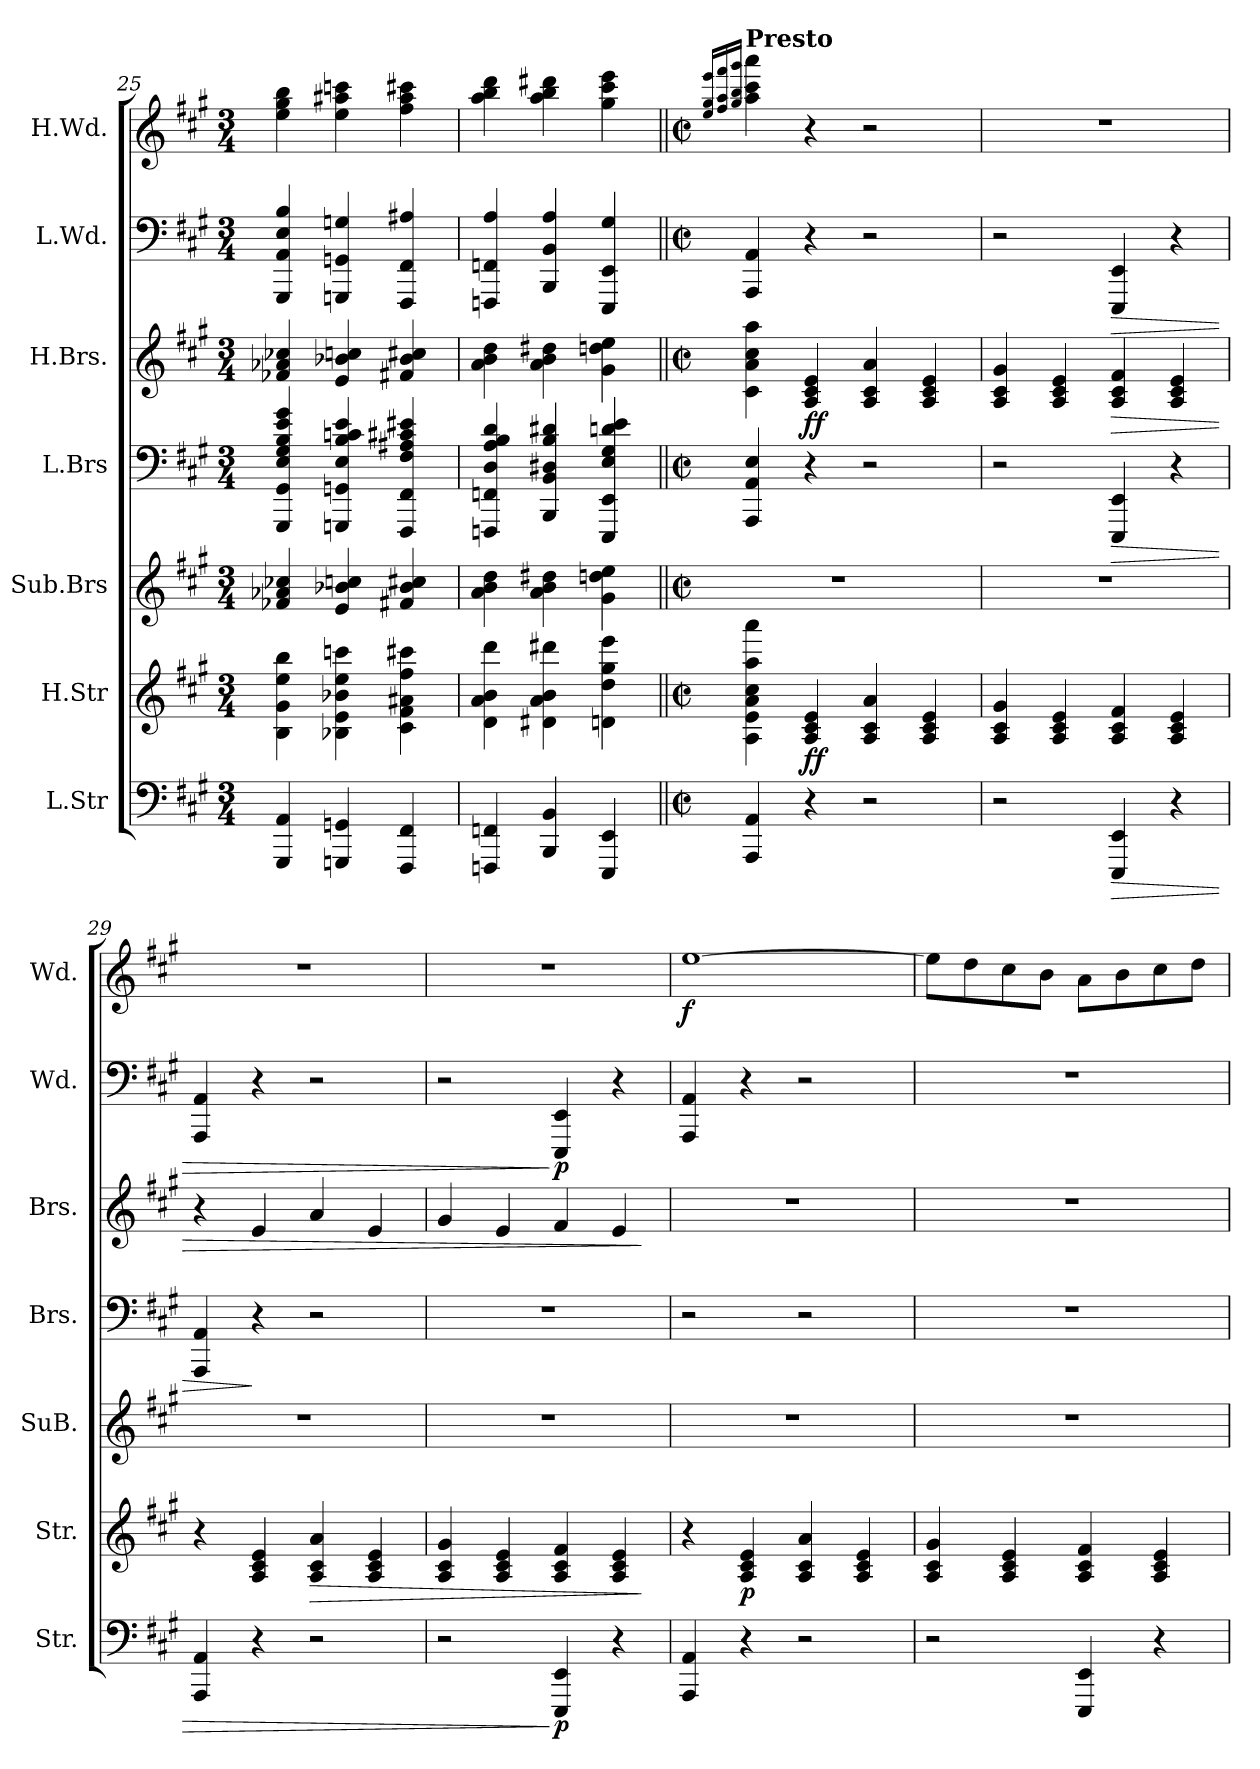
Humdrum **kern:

**kern	**dynam	**kern	**dynam	**kern	**kern	**dynam	**kern	**dynam	**kern	**dynam	**kern	**dynam
*part7	*part7	*part6	*part6	*part5	*part4	*part4	*part3	*part3	*part2	*part2	*part1	*part1
*staff7	*staff7	*staff6	*staff6	*staff5	*staff4	*staff4	*staff3	*staff3	*staff2	*staff2	*staff1	*staff1
*I"L.Str	*	*I"H.Str	*	*I"Sub.Brs	*I"L.Brs	*	*I"H.Brs.	*	*I"L.Wd.	*	*I"H.Wd.	*
*I'Str.	*	*I'Str.	*	*I'SuB.	*I'Brs.	*	*I'Brs.	*	*I'Wd.	*	*I'Wd.	*
!!LO:LB:g=z
*clefF4	*	*clefG2	*	*clefG2	*clefF4	*	*clefG2	*	*clefF4	*	*clefG2	*
*k[f#c#g#]	*	*k[f#c#g#]	*	*k[f#c#g#]	*k[f#c#g#]	*	*k[f#c#g#]	*	*k[f#c#g#]	*	*k[f#c#g#]	*
*M3/4	*	*M3/4	*	*M3/4	*M3/4	*	*M3/4	*	*M3/4	*	*M3/4	*
*MM84	*	*MM84	*	*MM84	*MM84	*	*MM84	*	*MM84	*	*MM84	*
=25	=25	=25	=25	=25	=25	=25	=25	=25	=25	=25	=25	=25
4GGG#/ 4AA/	.	4B\ 4g#\ 4ee\ 4bb\	.	4f-X/ 4a-X/ 4cc-X/	4GGG#/ 4GG#/ 4E/ 4G#/ 4B/ 4e/ 4g#/	.	4f-X/ 4a-X/ 4cc-X/	.	4GGG#/ 4AA/ 4E/ 4B/	.	4ee\ 4gg#\ 4bb\	.
*	*	*	*	*	*	*	*	*	*	*	*MM80	*
4GGGn/ 4GGn/	.	4B-X\ 4e\ 4b-X\ 4ee\ 4cccn\	.	4e/ 4b-X/ 4ccn/	4GGGn/ 4GGn/ 4E/ 4B/ 4cn/ 4e/	.	4e/ 4b-X/ 4ccn/	.	4GGGn/ 4GGn/ 4Gn/	.	4ee\ 4aa#X\ 4cccn\	.
*	*	*	*	*	*	*	*	*	*	*	*MM76	*
4FFF#/ 4FF#/	.	4c#\ 4f#\ 4a#X\ 4ff#\ 4ccc#X\	.	4f#X/ 4b-/ 4cc#X/	4FFF#/ 4FF#/ 4F#/ 4A#X/ 4c#X/ 4e#X/	.	4f#X/ 4b-/ 4cc#X/	.	4FFF#/ 4FF#/ 4A#X/	.	4ff#\ 4aa#\ 4ccc#X\	.
=26	=26	=26	=26	=26	=26	=26	=26	=26	=26	=26	=26	=26
*	*	*	*	*	*	*	*	*	*	*	*MM72	*
4FFFn/ 4FFn/	.	4d\ 4a\ 4b\ 4ddd\	.	4a\ 4b\ 4dd\	4FFFn/ 4FFn/ 4D/ 4A/ 4B/ 4d/	.	4a\ 4b\ 4dd\	.	4FFFn/ 4FFn/ 4A/	.	4aa\ 4bb\ 4ddd\	.
*	*	*	*	*	*	*	*	*	*	*	*MM69	*
4BBB/ 4BB/	.	4d#X\ 4a\ 4b\ 4ddd#X\	.	4a\ 4b\ 4dd#X\	4BBB/ 4BB/ 4D#X/ 4B/ 4d#X/	.	4a\ 4b\ 4dd#X\	.	4BBB/ 4BB/ 4A/	.	4aa\ 4bb\ 4ddd#X\	.
*	*	*	*	*	*	*	*	*	*	*	*MM60	*
4EEE/ 4EE/	.	4dn\ 4dd\ 4gg#\ 4eee\	.	4g#\ 4ddn\ 4ee\	4EEE/ 4EE/ 4E/ 4G#/ 4dn/ 4e/	.	4g#\ 4ddn\ 4ee\	.	4EEE/ 4EE/ 4G#/	.	4gg#\ 4ccc#\ 4eee\	.
=27||	=27||	=27||	=27||	=27||	=27||	=27||	=27||	=27||	=27||	=27||	=27||	=27||
!!LO:REH:place=s1:a:B:fs=14:t=4
*M2/2	*	*M2/2	*	*M2/2	*M2/2	*	*M2/2	*	*M2/2	*	*M2/2	*
*met(c|)	*	*met(c|)	*	*met(c|)	*met(c|)	*	*met(c|)	*	*met(c|)	*	*met(c|)	*
.	.	.	.	.	.	.	.	.	.	.	16qee/ 16qgg#/ 16qeee/LL	.
.	.	.	.	.	.	.	.	.	.	.	16qff#/ 16qaa/ 16qfff#/	.
.	.	.	.	.	.	.	.	.	.	.	16qgg#/ 16qbb/ 16qggg#/JJ	.
!	!	!	!	!	!	!	!	!	!	!	!LO:TX:a:B:t=Presto	!
4AAA/ 4AA/	.	4A\ 4e\ 4a\ 4cc#\ 4aa\ 4aaa\	.	1r	4AAA/ 4AA/ 4E/	.	4c#\ 4a\ 4cc#\ 4aa\	.	4AAA/ 4AA/	.	4aa\ 4ccc#\ 4aaa\	.
!	!	!	!LO:DY:b	!	!	!	!	!LO:DY:b	!	!	!	!
4r	.	4A/ 4c#/ 4e/	ff	.	4r	.	4A/ 4c#/ 4e/	ff	4r	.	4r	.
2r	.	4A/ 4c#/ 4a/	.	.	2r	.	4A/ 4c#/ 4a/	.	2r	.	2r	.
.	.	4A/ 4c#/ 4e/	.	.	.	.	4A/ 4c#/ 4e/	.	.	.	.	.
=28	=28	=28	=28	=28	=28	=28	=28	=28	=28	=28	=28	=28
2r	.	4A/ 4c#/ 4g#/	.	1r	2r	.	4A/ 4c#/ 4g#/	.	2r	.	1r	.
.	.	4A/ 4c#/ 4e/	.	.	.	.	4A/ 4c#/ 4e/	.	.	.	.	.
!	!LO:HP:b	!	!	!	!	!LO:HP:b	!	!LO:HP:b	!	!LO:HP:b	!	!
4EEE/ 4EE/	>	4A/ 4c#/ 4f#/	.	.	4EEE/ 4EE/	>	4A/ 4c#/ 4f#/	>	4EEE/ 4EE/	>	.	.
4r	.	4A/ 4c#/ 4e/	.	.	4r	.	4A/ 4c#/ 4e/	.	4r	.	.	.
=29	=29	=29	=29	=29	=29	=29	=29	=29	=29	=29	=29	=29
4AAA/ 4AA/	.	4r	.	1r	4AAA/ 4AA/	.	4r	.	4AAA/ 4AA/	.	1r	.
4r	.	4A/ 4c#/ 4e/	.	.	4r	]	4e/	.	4r	.	.	.
!	!	!	!LO:HP:b	!	!	!	!	!	!	!	!	!
2r	.	4A/ 4c#/ 4a/	>	.	2r	.	4a/	.	2r	.	.	.
.	.	4A/ 4c#/ 4e/	.	.	.	.	4e/	.	.	.	.	.
!!LO:PB:g=z
=30	=30	=30	=30	=30	=30	=30	=30	=30	=30	=30	=30	=30
2r	.	4A/ 4c#/ 4g#/	.	1r	1r	.	4g#/	.	2r	.	1r	.
.	.	4A/ 4c#/ 4e/	.	.	.	.	4e/	.	.	.	.	.
!	!LO:DY:n=1:b	!	!	!	!	!	!	!	!	!LO:DY:n=1:b	!	!
4EEE/ 4EE/	] p	4A/ 4c#/ 4f#/	.	.	.	.	4f#/	.	4EEE/ 4EE/	] p	.	.
4r	.	4A/ 4c#/ 4e/	.	.	.	.	4e/	.	4r	.	.	.
.	.	.	]	.	.	.	.	]	.	.	.	.
=31	=31	=31	=31	=31	=31	=31	=31	=31	=31	=31	=31	=31
!	!	!	!	!	!	!	!	!	!	!	!	!LO:DY:b
4AAA/ 4AA/	.	4r	.	1r	2r	.	1r	.	4AAA/ 4AA/	.	[1ee	f
!	!	!	!LO:DY:b	!	!	!	!	!	!	!	!	!
4r	.	4A/ 4c#/ 4e/	p	.	.	.	.	.	4r	.	.	.
2r	.	4A/ 4c#/ 4a/	.	.	2r	.	.	.	2r	.	.	.
.	.	4A/ 4c#/ 4e/	.	.	.	.	.	.	.	.	.	.
=32	=32	=32	=32	=32	=32	=32	=32	=32	=32	=32	=32	=32
2r	.	4A/ 4c#/ 4g#/	.	1r	1r	.	1r	.	1r	.	8ee\L]	.
.	.	.	.	.	.	.	.	.	.	.	8dd\	.
.	.	4A/ 4c#/ 4e/	.	.	.	.	.	.	.	.	8cc#\	.
.	.	.	.	.	.	.	.	.	.	.	8b\J	.
4EEE/ 4EE/	.	4A/ 4c#/ 4f#/	.	.	.	.	.	.	.	.	8a\L	.
.	.	.	.	.	.	.	.	.	.	.	8b\	.
4r	.	4A/ 4c#/ 4e/	.	.	.	.	.	.	.	.	8cc#\	.
.	.	.	.	.	.	.	.	.	.	.	8dd\J	.
=	=	=	=	=	=	=	=	=	=	=	=	=
*-	*-	*-	*-	*-	*-	*-	*-	*-	*-	*-	*-	*-
